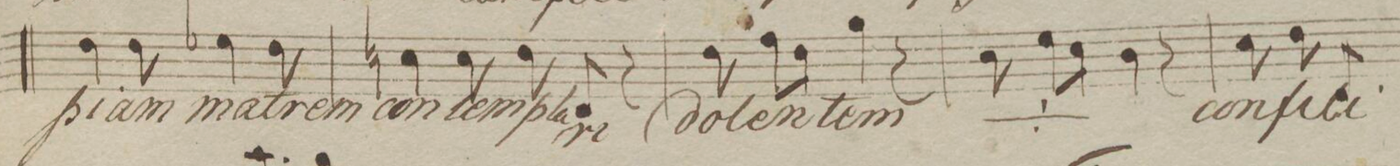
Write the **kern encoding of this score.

**kern	**text	**dynam
*I"Bas.	*	*
*clefF4	*	*
*k[b-e-]	*	*
*M6/8	*	*
4F\	pi-	.
8F\	-am	.
4G-X\	mat-	.
8F\	-rem	.
=62	=62	=62
4En\	con-	.
8E\	-tem-	.
8F\	-pla-	.
8FF/	-ri	.
8r	.	.
=63	=63	=63
8F\	-do-	.
8A\L	-len-	.
8F\J	.	.
4B-\	-tem	.
8r	.	.
=64	=64	=64
*	*ij	*
8E-\	do-	.
8G\L	-len-	.
8E-\J	.	.
4D\	-tem	.
*	*Xij	*
8r	.	.
=65	=65	=65
8E-\	con	.
8F\	fi-	.
8FF/	-li-	.
*-	*-	*-
